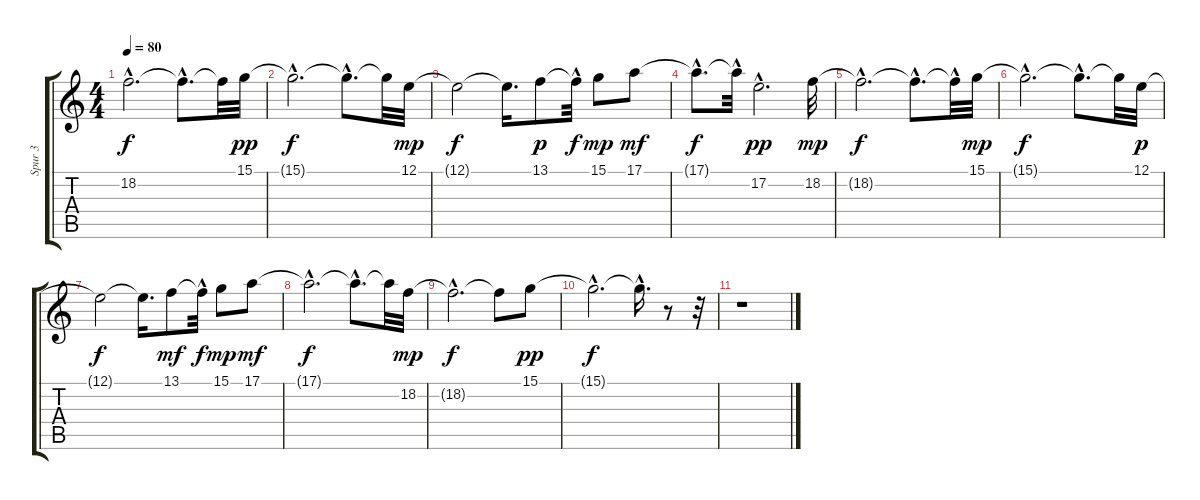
\track ("Spur 3" "Spur 3") {instrument stringensemble2}
\staff {score tabs}
\tuning (E4 B3 G3 D3 A2 E2) {hide}
\ts (4 4)
\tempo 80
\clef g2
\ks c
18.2{hac t}.2{d dy f} 18.2{hac t}.8{d} 18.2{t}.32 15.1.32{dy pp} |
15.1{hac t}.2{d dy f} 15.1{hac t}.8{d} 15.1{t}.32 12.1.32{dy mp} |
12.1{t}.2{dy f} 12.1{t}.16{d} 13.1.8{dy p} 13.1{hac t}.32{dy f} 15.1.8{dy mp} 17.1.8{dy mf} |
17.1{hac t}.8{d dy f} 17.1{hac t}.32 17.2{hac}.2{d dy pp} 18.2.32{dy mp} |
18.2{hac t}.2{d dy f} 18.2{hac t}.8{d} 18.2{hac t}.32 15.1.32{dy mp} |
15.1{hac t}.2{d dy f} 15.1{hac t}.8{d} 15.1{t}.32 12.1.32{dy p} |
12.1{t}.2{dy f} 12.1{t}.16{d} 13.1.8{dy mf} 13.1{hac t}.32{dy f} 15.1.8{dy mp} 17.1.8{dy mf} |
17.1{hac t}.2{d dy f} 17.1{hac t}.8{d} 17.1{t}.32 18.2.32{dy mp} |
18.2{hac t}.2{d dy f} 18.2{t}.8 15.1.8{dy pp} |
15.1{hac t}.2{d dy f} 15.1{hac t}.16{d} r.8 r.32 |
r.1
